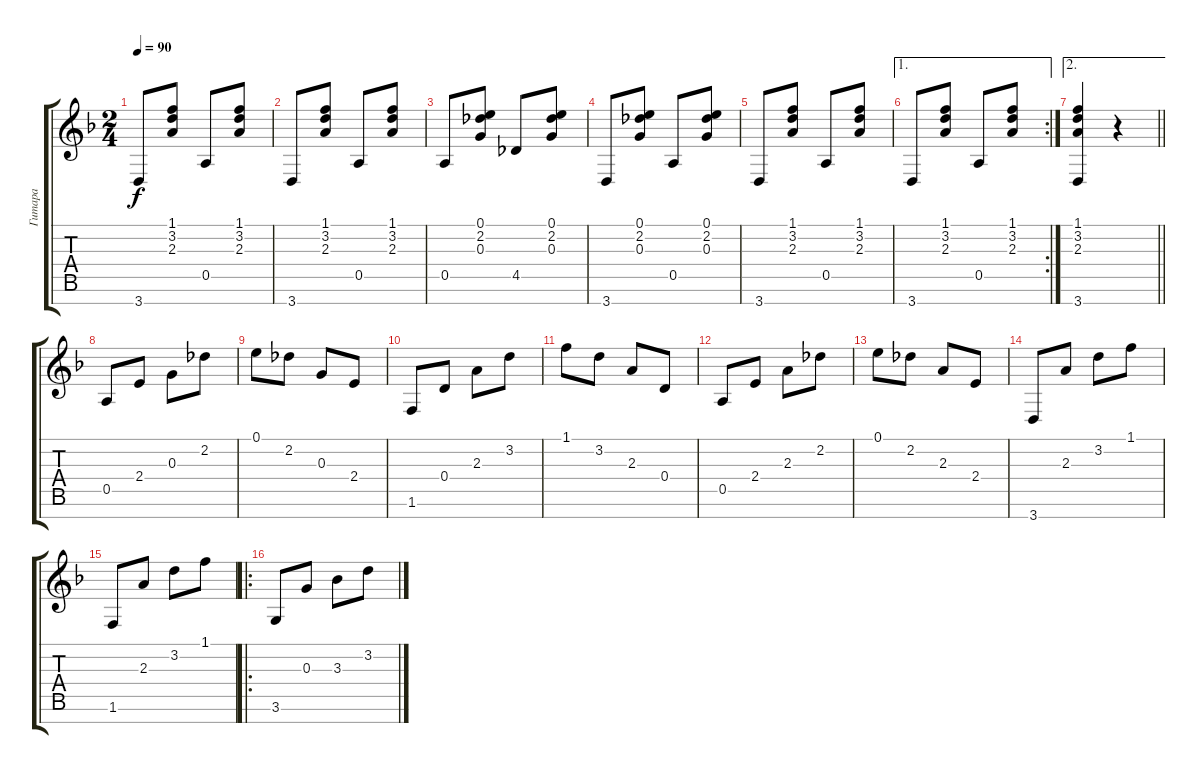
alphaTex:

\track ("Гитара" "Гитара") {instrument acousticguitarnylon}
\staff {score tabs}
\tuning (E4 B3 G3 D3 A2 E2 B1) {hide}
\ts (2 4)
\tempo 90
\clef g2
\ks f
3.7.8{dy f} (1.1 3.2 2.3).8 0.5.8 (1.1 3.2 2.3).8 |
3.7.8 (1.1 3.2 2.3).8 0.5.8 (1.1 3.2 2.3).8 |
0.5.8 (0.1 2.2 0.3).8 4.5.8 (0.1 2.2 0.3).8 |
3.7.8 (0.1 2.2 0.3).8 0.5.8 (0.1 2.2 0.3).8 |
3.7.8 (1.1 3.2 2.3).8 0.5.8 (1.1 3.2 2.3).8 |
\ae 1
\rc 2
3.7.8 (1.1 3.2 2.3).8 0.5.8 (1.1 3.2 2.3).8 |
\ae 2
\barLineRight lightlight
(1.1 3.2 2.3 3.7).4 r.4 |
0.5.8 2.4.8 0.3.8 2.2.8 |
0.1.8 2.2.8 0.3.8 2.4.8 |
1.6.8 0.4.8 2.3.8 3.2.8 |
1.1.8 3.2.8 2.3.8 0.4.8 |
0.5.8 2.4.8 2.3.8 2.2.8 |
0.1.8 2.2.8 2.3.8 2.4.8 |
3.7.8 2.3.8 3.2.8 1.1.8 |
1.6.8 2.3.8 3.2.8 1.1.8 |
\ro
3.6.8 0.3.8 3.3.8 3.2.8
